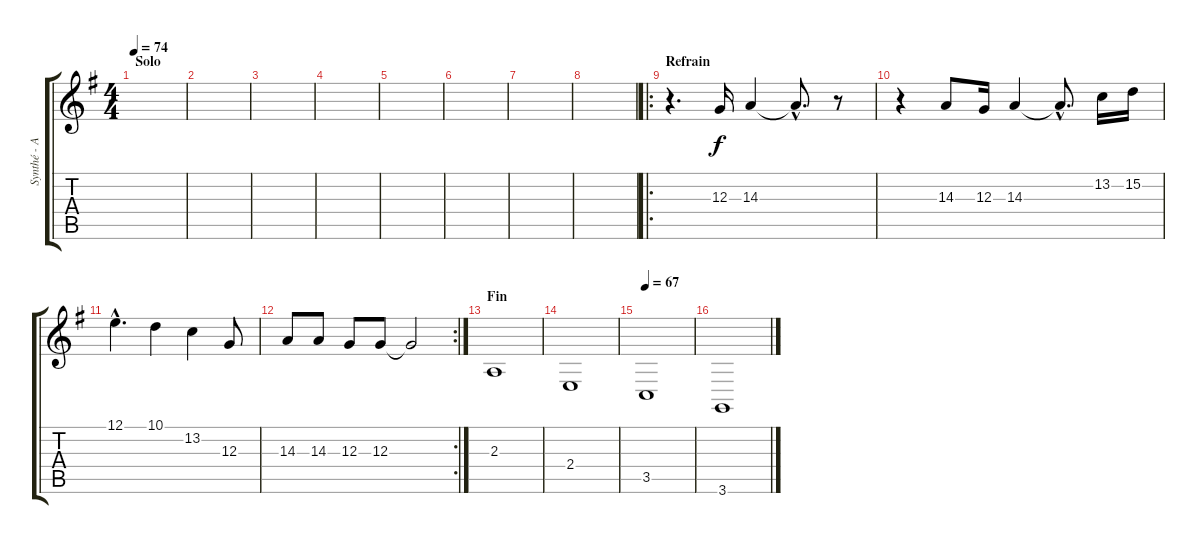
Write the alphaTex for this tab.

\track ("Synthé - Aurélien" "Synthé - A") {instrument brightacousticpiano}
\staff {score tabs}
\tuning (E4 B3 G3 D3 A2 E2) {hide}
\ts (4 4)
\section ("" "Solo")
\tempo 74
\clef g2
\ks g
|
|
|
|
|
|
|
|
\ro
\section ("" "Refrain")
r.4{d} 12.3.16 14.3.4 14.3{hac t}.8{d} r.8 |
r.4 14.3.8 12.3.16 14.3.4 14.3{hac t}.8{d} 13.2.16 15.2.16 |
12.1{hac}.4{d} 10.1.4 13.2.4 12.3.8 |
\rc 2
14.3.8 14.3.8 12.3.8 12.3.8 12.3{t}.2 |
\section ("" "Fin")
2.3.1{volume 7 instrument violin} |
2.4.1 |
\tempo 67
3.5.1 |
3.6.1{volume 1}
